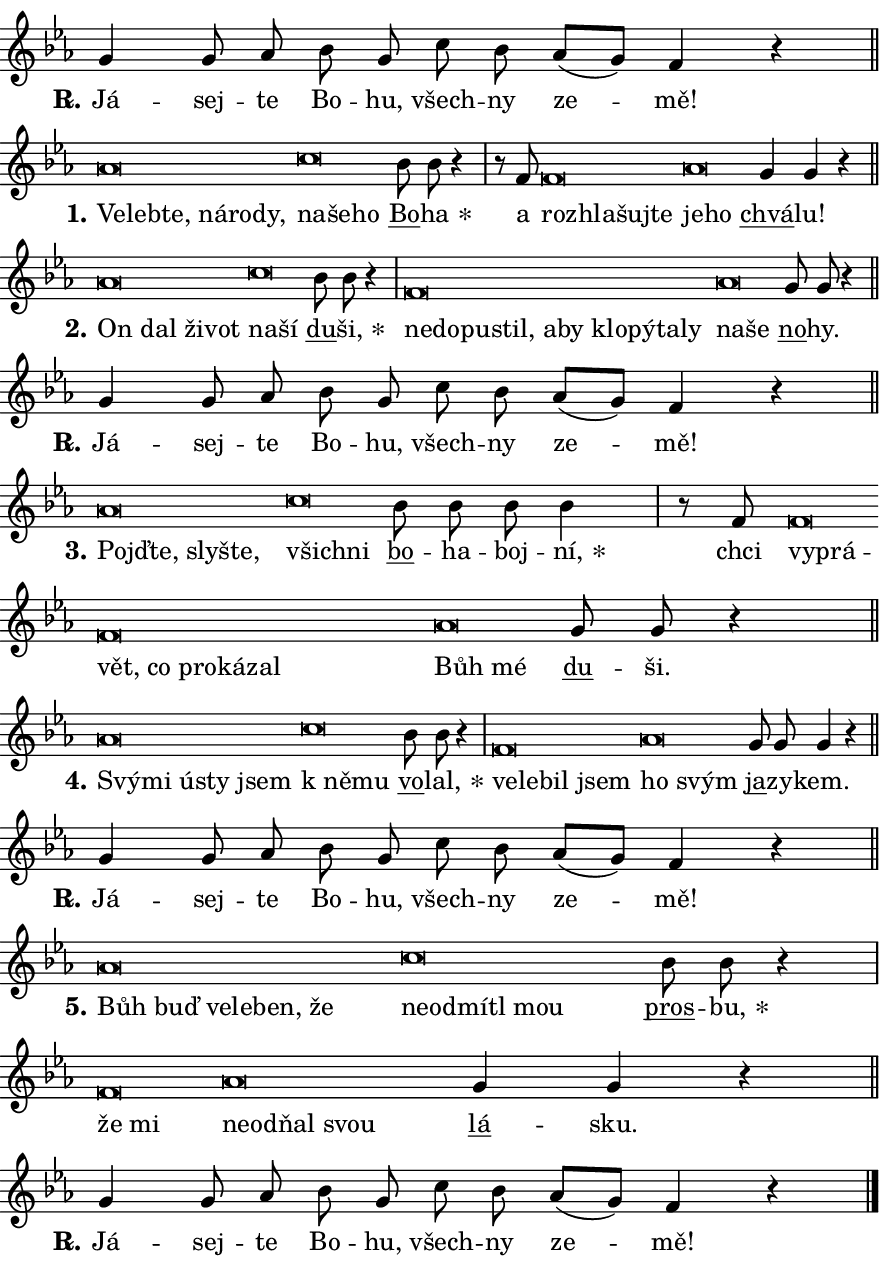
\version "2.24.0"
\header { tagline = "" }
\paper {
  indent = 0\cm
  top-margin = 0\cm
  right-margin = 0.13\cm % to fit lyric hyphens
  bottom-margin = 0\cm
  left-margin = 0\cm
  paper-width = 15\cm
  page-breaking = #ly:one-page-breaking
  system-system-spacing.basic-distance = #11
  score-system-spacing.basic-distance = #11
  ragged-last = ##f
}


%% Author: Thomas Morley
%% https://lists.gnu.org/archive/html/lilypond-user/2020-05/msg00002.html
#(define (line-position grob)
"Returns position of @var[grob} in current system:
   @code{'start}, if at first time-step
   @code{'end}, if at last time-step
   @code{'middle} otherwise
"
  (let* ((col (ly:item-get-column grob))
         (ln (ly:grob-object col 'left-neighbor))
         (rn (ly:grob-object col 'right-neighbor))
         (col-to-check-left (if (ly:grob? ln) ln col))
         (col-to-check-right (if (ly:grob? rn) rn col))
         (break-dir-left
           (and
             (ly:grob-property col-to-check-left 'non-musical #f)
             (ly:item-break-dir col-to-check-left)))
         (break-dir-right
           (and
             (ly:grob-property col-to-check-right 'non-musical #f)
             (ly:item-break-dir col-to-check-right))))
        (cond ((eqv? 1 break-dir-left) 'start)
              ((eqv? -1 break-dir-right) 'end)
              (else 'middle))))

#(define (tranparent-at-line-position vctor)
  (lambda (grob)
  "Relying on @code{line-position} select the relevant enry from @var{vctor}.
Used to determine transparency,"
    (case (line-position grob)
      ((end) (not (vector-ref vctor 0)))
      ((middle) (not (vector-ref vctor 1)))
      ((start) (not (vector-ref vctor 2))))))

noteHeadBreakVisibility =
#(define-music-function (break-visibility)(vector?)
"Makes @code{NoteHead}s transparent relying on @var{break-visibility}"
#{
  \override NoteHead.transparent =
    #(tranparent-at-line-position break-visibility)
#})

#(define delete-ledgers-for-transparent-note-heads
  (lambda (grob)
    "Reads whether a @code{NoteHead} is transparent.
If so this @code{NoteHead} is removed from @code{'note-heads} from
@var{grob}, which is supposed to be @code{LedgerLineSpanner}.
As a result ledgers are not printed for this @code{NoteHead}"
    (let* ((nhds-array (ly:grob-object grob 'note-heads))
           (nhds-list
             (if (ly:grob-array? nhds-array)
                 (ly:grob-array->list nhds-array)
                 '()))
           ;; Relies on the transparent-property being done before
           ;; Staff.LedgerLineSpanner.after-line-breaking is executed.
           ;; This is fragile ...
           (to-keep
             (remove
               (lambda (nhd)
                 (ly:grob-property nhd 'transparent #f))
               nhds-list)))
      ;; TODO find a better method to iterate over grob-arrays, similiar
      ;; to filter/remove etc for lists
      ;; For now rebuilt from scratch
      (set! (ly:grob-object grob 'note-heads)  '())
      (for-each
        (lambda (nhd)
          (ly:pointer-group-interface::add-grob grob 'note-heads nhd))
        to-keep))))

squashNotes = {
  \override NoteHead.X-extent = #'(-0.2 . 0.2)
  \override NoteHead.Y-extent = #'(-0.75 . 0)
  \override NoteHead.stencil =
    #(lambda (grob)
       (let ((pos (ly:grob-property grob 'staff-position)))
         (begin
           (if (< pos -7) (display "ERROR: Lower brevis then expected\n") (display ""))
           (if (<= pos -6) ly:text-interface::print ly:note-head::print))))
}
unSquashNotes = {
  \revert NoteHead.X-extent
  \revert NoteHead.Y-extent
  \revert NoteHead.stencil
}

hideNotes = \noteHeadBreakVisibility #begin-of-line-visible
unHideNotes = \noteHeadBreakVisibility #all-visible

% work-around for resetting accidentals
% https://lilypond.org/doc/v2.23/Documentation/notation/displaying-rhythms#unmetered-music
cadenzaMeasure = {
  \cadenzaOff
  \partial 1024 s1024
  \cadenzaOn
}

#(define-markup-command (accent layout props text) (markup?)
  "Underline accented syllable"
  (interpret-markup layout props
    #{\markup \override #'(offset . 4.3) \underline { #text }#}))

responsum = \markup \concat {
  "R" \hspace #-1.05 \path #0.1 #'((moveto 0 0.07) (lineto 0.9 0.8)) \hspace #0.05 "."
}

spaceSize = #0.6828661417322834 % exact space size for TeX Gyre Schola

\layout {
  \context {
    \Staff
    \remove "Time_signature_engraver"
    \override LedgerLineSpanner.after-line-breaking = #delete-ledgers-for-transparent-note-heads
  }
  \context {
    \Lyrics {
      \override LyricSpace.minimum-distance = \spaceSize
      \override LyricText.font-name = #"TeX Gyre Schola"
      \override LyricText.font-size = 1
      \override StanzaNumber.font-name = #"TeX Gyre Schola Bold"
      \override StanzaNumber.font-size = 1
    }
  }
  \context {
    \Score 
    \override NoteHead.text =
      #(lambda (grob) 
        (let ((pos (ly:grob-property grob 'staff-position)))
          #{\markup {
            \combine
              \halign #-0.55 \raise #(if (= pos -6) 0 0.5) \override #'(thickness . 2) \draw-line #'(3.2 . 0)
              \musicglyph "noteheads.sM1"
          }#}))
  }
}

% magnetic-lyrics.ily
%
%   written by
%     Jean Abou Samra <jean@abou-samra.fr>
%     Werner Lemberg <wl@gnu.org>
%
%   adapted by
%     Jiri Hon <jiri.hon@gmail.com>
%
% Version 2022-Apr-15

% https://www.mail-archive.com/lilypond-user@gnu.org/msg149350.html

#(define (Left_hyphen_pointer_engraver context)
   "Collect syllable-hyphen-syllable occurrences in lyrics and store
them in properties.  This engraver only looks to the left.  For
example, if the lyrics input is @code{foo -- bar}, it does the
following.

@itemize @bullet
@item
Set the @code{text} property of the @code{LyricHyphen} grob between
@q{foo} and @q{bar} to @code{foo}.

@item
Set the @code{left-hyphen} property of the @code{LyricText} grob with
text @q{foo} to the @code{LyricHyphen} grob between @q{foo} and
@q{bar}.
@end itemize

Use this auxiliary engraver in combination with the
@code{lyric-@/text::@/apply-@/magnetic-@/offset!} hook."
   (let ((hyphen #f)
         (text #f))
     (make-engraver
      (acknowledgers
       ((lyric-syllable-interface engraver grob source-engraver)
        (set! text grob)))
      (end-acknowledgers
       ((lyric-hyphen-interface engraver grob source-engraver)
        ;(when (not (grob::has-interface grob 'lyric-space-interface))
          (set! hyphen grob)));)
      ((stop-translation-timestep engraver)
       (when (and text hyphen)
         (ly:grob-set-object! text 'left-hyphen hyphen))
       (set! text #f)
       (set! hyphen #f)))))

#(define (lyric-text::apply-magnetic-offset! grob)
   "If the space between two syllables is less than the value in
property @code{LyricText@/.details@/.squash-threshold}, move the right
syllable to the left so that it gets concatenated with the left
syllable.

Use this function as a hook for
@code{LyricText@/.after-@/line-@/breaking} if the
@code{Left_@/hyphen_@/pointer_@/engraver} is active."
   (let ((hyphen (ly:grob-object grob 'left-hyphen #f)))
     (when hyphen
       (let ((left-text (ly:spanner-bound hyphen LEFT)))
         (when (grob::has-interface left-text 'lyric-syllable-interface)
           (let* ((common (ly:grob-common-refpoint grob left-text X))
                  (this-x-ext (ly:grob-extent grob common X))
                  (left-x-ext
                   (begin
                     ;; Trigger magnetism for left-text.
                     (ly:grob-property left-text 'after-line-breaking)
                     (ly:grob-extent left-text common X)))
                  ;; `delta` is the gap width between two syllables.
                  (delta (- (interval-start this-x-ext)
                            (interval-end left-x-ext)))
                  (details (ly:grob-property grob 'details))
                  (threshold (assoc-get 'squash-threshold details 0.2)))
             (when (< delta threshold)
               (let* (;; We have to manipulate the input text so that
                      ;; ligatures crossing syllable boundaries are not
                      ;; disabled.  For languages based on the Latin
                      ;; script this is essentially a beautification.
                      ;; However, for non-Western scripts it can be a
                      ;; necessity.
                      (lt (ly:grob-property left-text 'text))
                      (rt (ly:grob-property grob 'text))
                      (is-space (grob::has-interface hyphen 'lyric-space-interface))
                      (space (if is-space " " ""))
                      (extra-delta (if is-space spaceSize 0))
                      ;; Append new syllable.
                      (ltrt-space (if (and (string? lt) (string? rt))
                                (string-append lt space rt)
                                (make-concat-markup (list lt space rt))))
                      ;; Right-align `ltrt` to the right side.
                      (ltrt-space-markup (grob-interpret-markup
                               grob
                               (make-translate-markup
                                (cons (interval-length this-x-ext) 0)
                                (make-right-align-markup ltrt-space)))))
                 (begin
                   ;; Don't print `left-text`.
                   (ly:grob-set-property! left-text 'stencil #f)
                   ;; Set text and stencil (which holds all collected
                   ;; syllables so far) and shift it to the left.
                   (ly:grob-set-property! grob 'text ltrt-space)
                   (ly:grob-set-property! grob 'stencil ltrt-space-markup)
                   (ly:grob-translate-axis! grob (- (- delta extra-delta)) X))))))))))


#(define (lyric-hyphen::displace-bounds-first grob)
   ;; Make very sure this callback isn't triggered too early.
   (let ((left (ly:spanner-bound grob LEFT))
         (right (ly:spanner-bound grob RIGHT)))
     (ly:grob-property left 'after-line-breaking)
     (ly:grob-property right 'after-line-breaking)
     (ly:lyric-hyphen::print grob)))

squashThreshold = #0.4

\layout {
  \context {
    \Lyrics
    \consists #Left_hyphen_pointer_engraver
    \override LyricText.after-line-breaking =
      #lyric-text::apply-magnetic-offset!
    \override LyricHyphen.stencil = #lyric-hyphen::displace-bounds-first
    \override LyricText.details.squash-threshold = \squashThreshold
    \override LyricHyphen.minimum-distance = 0
    \override LyricHyphen.minimum-length = \squashThreshold
  }
}

squashText = \override LyricText.details.squash-threshold = 9999
unSquashText = \override LyricText.details.squash-threshold = \squashThreshold

leftText = \override LyricText.self-alignment-X = #LEFT
unLeftText = \revert LyricText.self-alignment-X

starOffset = #(lambda (grob) 
                (let ((x_offset (ly:self-alignment-interface::aligned-on-x-parent grob)))
                  (if (= x_offset 0) 0 (+ x_offset 1.2))))

star = #(define-music-function (syllable)(string?)
"Append star separator at the end of a syllable"
#{
  \once \override LyricText.X-offset = #starOffset
  \lyricmode { \markup {
    #syllable
    \override #'((font-name . "TeX Gyre Schola Bold")) \hspace #0.2 \lower #0.65 \larger "*"
  } }
#})

starAccent = #(define-music-function (syllable)(string?)
"Append star separator at the end of a syllable and make accent"
#{
  \once \override LyricText.X-offset = #starOffset
  \lyricmode { \markup {
    \accent #syllable
    \override #'((font-name . "TeX Gyre Schola Bold")) \hspace #0.2 \lower #0.65 \larger "*"
  } }
#})

breath = #(define-music-function (syllable)(string?)
"Append breathing indicator at the end of a syllable"
#{
  \lyricmode { \markup { #syllable "+" } }
#})

optionalBreath = #(define-music-function (syllable)(string?)
"Append optional breathing indicator at the end of a syllable"
#{
  \lyricmode { \markup { #syllable "(+)" } }
#})


\score {
    <<
        \new Voice = "melody" { \cadenzaOn \key es \major \relative { g'4 g8 as bes g \bar "" c bes \bar "" as[( g)] f4 r \cadenzaMeasure \bar "||" \break } }
        \new Lyrics \lyricsto "melody" { \lyricmode { \set stanza = \responsum
Já -- sej -- te Bo -- hu, všech -- ny ze -- mě! } }
    >>
    \layout {}
}

\score {
    <<
        \new Voice = "melody" { \cadenzaOn \key es \major \relative { \squashNotes as'\breve*1/16 \hideNotes \breve*1/16 \bar "" \breve*1/16 \bar "" \breve*1/16 \bar "" \breve*1/16 \breve*1/16 \bar "" \unHideNotes \unSquashNotes \squashNotes c\breve*1/16 \hideNotes \breve*1/16 \breve*1/16 \bar "" \unHideNotes \unSquashNotes \bar "" bes8 bes r4 \cadenzaMeasure \bar "|" r8 f8 \squashNotes f\breve*1/16 \hideNotes \breve*1/16 \bar "" \breve*1/16 \breve*1/16 \bar "" \unHideNotes \unSquashNotes \squashNotes as\breve*1/16 \hideNotes \breve*1/16 \bar "" \unHideNotes \unSquashNotes \bar "" g4 g r \cadenzaMeasure \bar "||" \break } }
        \new Lyrics \lyricsto "melody" { \lyricmode { \set stanza = "1."
\leftText Ve -- \squashText leb -- te, ná -- ro -- dy, \unSquashText na -- \squashText še -- ho \unLeftText \unSquashText \markup \accent Bo -- \star ha a \leftText roz -- \squashText hla -- šuj -- te \unSquashText je -- \squashText ho \unLeftText \unSquashText \markup \accent chvá -- lu! } }
    >>
    \layout {}
}

\score {
    <<
        \new Voice = "melody" { \cadenzaOn \key es \major \relative { \squashNotes as'\breve*1/16 \hideNotes \breve*1/16 \bar "" \breve*1/16 \breve*1/16 \bar "" \unHideNotes \unSquashNotes \squashNotes c\breve*1/16 \hideNotes \breve*1/16 \bar "" \unHideNotes \unSquashNotes \bar "" bes8 bes r4 \cadenzaMeasure \bar "|" \squashNotes f\breve*1/16 \hideNotes \breve*1/16 \bar "" \breve*1/16 \bar "" \breve*1/16 \bar "" \breve*1/16 \bar "" \breve*1/16 \bar "" \breve*1/16 \bar "" \breve*1/16 \bar "" \breve*1/16 \breve*1/16 \bar "" \unHideNotes \unSquashNotes \squashNotes as\breve*1/16 \hideNotes \breve*1/16 \bar "" \unHideNotes \unSquashNotes \bar "" g8 g r4 \cadenzaMeasure \bar "||" \break } }
        \new Lyrics \lyricsto "melody" { \lyricmode { \set stanza = "2."
\leftText On \squashText dal ži -- vot \unSquashText na -- \squashText ší \unLeftText \unSquashText \markup \accent du -- \star ši, \leftText ne -- \squashText do -- pu -- stil, a -- by klo -- pý -- ta -- ly \unSquashText na -- \squashText še \unLeftText \unSquashText \markup \accent no -- hy. } }
    >>
    \layout {}
}

\score {
    <<
        \new Voice = "melody" { \cadenzaOn \key es \major \relative { g'4 g8 as bes g \bar "" c bes \bar "" as[( g)] f4 r \cadenzaMeasure \bar "||" \break } }
        \new Lyrics \lyricsto "melody" { \lyricmode { \set stanza = \responsum
Já -- sej -- te Bo -- hu, všech -- ny ze -- mě! } }
    >>
    \layout {}
}

\score {
    <<
        \new Voice = "melody" { \cadenzaOn \key es \major \relative { \squashNotes as'\breve*1/16 \hideNotes \breve*1/16 \bar "" \breve*1/16 \breve*1/16 \bar "" \unHideNotes \unSquashNotes \squashNotes c\breve*1/16 \hideNotes \breve*1/16 \bar "" \unHideNotes \unSquashNotes \bar "" bes8 bes bes bes4 \cadenzaMeasure \bar "|" r8 f8 \squashNotes f\breve*1/16 \hideNotes \breve*1/16 \bar "" \breve*1/16 \bar "" \breve*1/16 \bar "" \breve*1/16 \bar "" \breve*1/16 \breve*1/16 \bar "" \unHideNotes \unSquashNotes \squashNotes as\breve*1/16 \hideNotes \breve*1/16 \bar "" \unHideNotes \unSquashNotes \bar "" g8 g r4 \cadenzaMeasure \bar "||" \break } }
        \new Lyrics \lyricsto "melody" { \lyricmode { \set stanza = "3."
\leftText Pojď -- \squashText te, sly -- šte, \unSquashText všich -- \squashText ni \unLeftText \unSquashText \markup \accent bo -- ha -- boj -- \star ní, chci \leftText vy -- \squashText prá -- vět, co pro -- ká -- zal \unSquashText Bůh \squashText mé \unLeftText \unSquashText \markup \accent du -- ši. } }
    >>
    \layout {}
}

\score {
    <<
        \new Voice = "melody" { \cadenzaOn \key es \major \relative { \squashNotes as'\breve*1/16 \hideNotes \breve*1/16 \bar "" \breve*1/16 \bar "" \breve*1/16 \breve*1/16 \bar "" \unHideNotes \unSquashNotes \squashNotes c\breve*1/16 \hideNotes \breve*1/16 \bar "" \unHideNotes \unSquashNotes \bar "" bes8 bes r4 \cadenzaMeasure \bar "|" \squashNotes f\breve*1/16 \hideNotes \breve*1/16 \bar "" \breve*1/16 \breve*1/16 \bar "" \unHideNotes \unSquashNotes \squashNotes as\breve*1/16 \hideNotes \breve*1/16 \bar "" \unHideNotes \unSquashNotes \bar "" g8 g g4 r \cadenzaMeasure \bar "||" \break } }
        \new Lyrics \lyricsto "melody" { \lyricmode { \set stanza = "4."
\leftText Svý -- \squashText mi ú -- sty jsem \unSquashText "k ně" -- \squashText mu \unLeftText \unSquashText \markup \accent vo -- \star lal, \leftText ve -- \squashText le -- bil jsem \unSquashText ho \squashText svým \unLeftText \unSquashText \markup \accent ja -- zy -- kem. } }
    >>
    \layout {}
}

\score {
    <<
        \new Voice = "melody" { \cadenzaOn \key es \major \relative { g'4 g8 as bes g \bar "" c bes \bar "" as[( g)] f4 r \cadenzaMeasure \bar "||" \break } }
        \new Lyrics \lyricsto "melody" { \lyricmode { \set stanza = \responsum
Já -- sej -- te Bo -- hu, všech -- ny ze -- mě! } }
    >>
    \layout {}
}

\score {
    <<
        \new Voice = "melody" { \cadenzaOn \key es \major \relative { \squashNotes as'\breve*1/16 \hideNotes \breve*1/16 \bar "" \breve*1/16 \bar "" \breve*1/16 \bar "" \breve*1/16 \breve*1/16 \bar "" \unHideNotes \unSquashNotes \squashNotes c\breve*1/16 \hideNotes \breve*1/16 \bar "" \breve*1/16 \bar "" \breve*1/16 \breve*1/16 \bar "" \unHideNotes \unSquashNotes \bar "" bes8 bes r4 \cadenzaMeasure \bar "|" \squashNotes f\breve*1/16 \hideNotes \breve*1/16 \bar "" \unHideNotes \unSquashNotes \squashNotes as\breve*1/16 \hideNotes \breve*1/16 \bar "" \breve*1/16 \breve*1/16 \bar "" \unHideNotes \unSquashNotes \bar "" g4 g r \cadenzaMeasure \bar "||" \break } }
        \new Lyrics \lyricsto "melody" { \lyricmode { \set stanza = "5."
\leftText Bůh \squashText buď ve -- le -- ben, že \unSquashText ne -- \squashText od -- mí -- tl mou \unLeftText \unSquashText \markup \accent pros -- \star bu, \leftText že \squashText mi \unSquashText ne -- \squashText od -- ňal svou \unLeftText \unSquashText \markup \accent lá -- sku. } }
    >>
    \layout {}
}

\score {
    <<
        \new Voice = "melody" { \cadenzaOn \key es \major \relative { g'4 g8 as bes g \bar "" c bes \bar "" as[( g)] f4 r \cadenzaMeasure \bar "||" \break } \bar "|." }
        \new Lyrics \lyricsto "melody" { \lyricmode { \set stanza = \responsum
Já -- sej -- te Bo -- hu, všech -- ny ze -- mě! } }
    >>
    \layout {}
}
